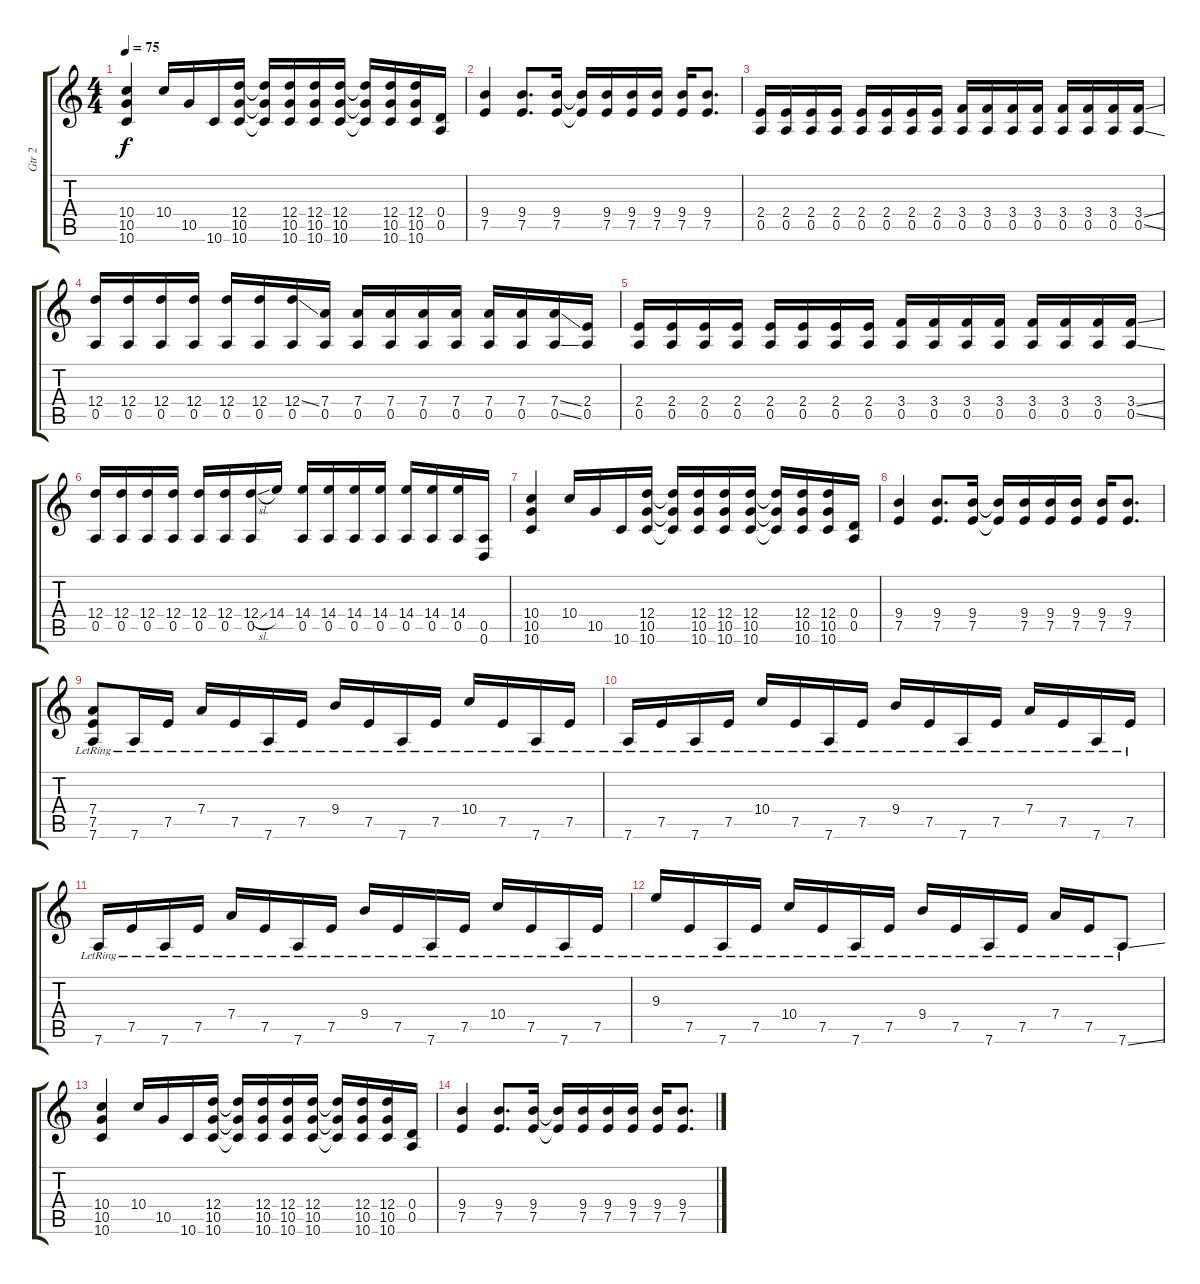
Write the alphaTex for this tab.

\track ("Gtr 2" "Gtr 2") {instrument electricguitarclean}
\staff {score tabs}
\tuning (E4 B3 G3 D3 A2 D2) {hide}
\ts (4 4)
\tempo 75
\clef g2
\ks c
(10.4 10.5 10.6).4{dy f} 10.4.16 10.5.16 10.6.16 (12.4 10.5 10.6).16 (12.4{t} 10.5{t} 10.6{t}).16 (12.4 10.5 10.6).16 (12.4 10.5 10.6).16 (12.4 10.5 10.6).16 (12.4{t} 10.5{t} 10.6{t}).16 (12.4 10.5 10.6).16 (12.4 10.5 10.6).16 (0.4 0.5).16 |
(9.4 7.5).4 (9.4 7.5).8{d} (9.4 7.5).16 (9.4{t} 7.5{t}).16 (9.4 7.5).16 (9.4 7.5).16 (9.4 7.5).16 (9.4 7.5).16 (9.4 7.5).8{d} |
(2.4 0.5).16 (2.4 0.5).16 (2.4 0.5).16 (2.4 0.5).16 (2.4 0.5).16 (2.4 0.5).16 (2.4 0.5).16 (2.4 0.5).16 (3.4 0.5).16 (3.4 0.5).16 (3.4 0.5).16 (3.4 0.5).16 (3.4 0.5).16 (3.4 0.5).16 (3.4 0.5).16 (3.4{ss} 0.5{ss}).16 |
(12.4 0.5).16 (12.4 0.5).16 (12.4 0.5).16 (12.4 0.5).16 (12.4 0.5).16 (12.4 0.5).16 (12.4{ss} 0.5).16 (7.4 0.5).16 (7.4 0.5).16 (7.4 0.5).16 (7.4 0.5).16 (7.4 0.5).16 (7.4 0.5).16 (7.4 0.5).16 (7.4{ss} 0.5{ss}).16 (2.4 0.5).16 |
(2.4 0.5).16 (2.4 0.5).16 (2.4 0.5).16 (2.4 0.5).16 (2.4 0.5).16 (2.4 0.5).16 (2.4 0.5).16 (2.4 0.5).16 (3.4 0.5).16 (3.4 0.5).16 (3.4 0.5).16 (3.4 0.5).16 (3.4 0.5).16 (3.4 0.5).16 (3.4 0.5).16 (3.4{ss} 0.5{ss}).16 |
(12.4 0.5).16 (12.4 0.5).16 (12.4 0.5).16 (12.4 0.5).16 (12.4 0.5).16 (12.4 0.5).16 (12.4{sl} 0.5).16 14.4.16 (14.4 0.5).16 (14.4 0.5).16 (14.4 0.5).16 (14.4 0.5).16 (14.4 0.5).16 (14.4 0.5).16 (14.4 0.5).16 (0.5 0.6).16 |
(10.4 10.5 10.6).4 10.4.16 10.5.16 10.6.16 (12.4 10.5 10.6).16 (12.4{t} 10.5{t} 10.6{t}).16 (12.4 10.5 10.6).16 (12.4 10.5 10.6).16 (12.4 10.5 10.6).16 (12.4{t} 10.5{t} 10.6{t}).16 (12.4 10.5 10.6).16 (12.4 10.5 10.6).16 (0.4 0.5).16 |
(9.4 7.5).4 (9.4 7.5).8{d} (9.4 7.5).16 (9.4{t} 7.5{t}).16 (9.4 7.5).16 (9.4 7.5).16 (9.4 7.5).16 (9.4 7.5).16 (9.4 7.5).8{d} |
(7.4{lr} 7.5{lr} 7.6{lr}).8 7.6{lr}.16 7.5{lr}.16 7.4{lr}.16 7.5{lr}.16 7.6{lr}.16 7.5{lr}.16 9.4{lr}.16 7.5{lr}.16 7.6{lr}.16 7.5{lr}.16 10.4{lr}.16 7.5{lr}.16 7.6{lr}.16 7.5{lr}.16 |
7.6{lr}.16 7.5{lr}.16 7.6{lr}.16 7.5{lr}.16 10.4{lr}.16 7.5{lr}.16 7.6{lr}.16 7.5{lr}.16 9.4{lr}.16 7.5{lr}.16 7.6{lr}.16 7.5{lr}.16 7.4{lr}.16 7.5{lr}.16 7.6{lr}.16 7.5{lr}.16 |
7.6{lr}.16 7.5{lr}.16 7.6{lr}.16 7.5{lr}.16 7.4{lr}.16 7.5{lr}.16 7.6{lr}.16 7.5{lr}.16 9.4{lr}.16 7.5{lr}.16 7.6{lr}.16 7.5{lr}.16 10.4{lr}.16 7.5{lr}.16 7.6{lr}.16 7.5{lr}.16 |
9.3{lr}.16 7.5{lr}.16 7.6{lr}.16 7.5{lr}.16 10.4{lr}.16 7.5{lr}.16 7.6{lr}.16 7.5{lr}.16 9.4{lr}.16 7.5{lr}.16 7.6{lr}.16 7.5{lr}.16 7.4{lr}.16 7.5{lr}.16 7.6{ss lr}.8 |
(10.4 10.5 10.6).4 10.4.16 10.5.16 10.6.16 (12.4 10.5 10.6).16 (12.4{t} 10.5{t} 10.6{t}).16 (12.4 10.5 10.6).16 (12.4 10.5 10.6).16 (12.4 10.5 10.6).16 (12.4{t} 10.5{t} 10.6{t}).16 (12.4 10.5 10.6).16 (12.4 10.5 10.6).16 (0.4 0.5).16 |
(9.4 7.5).4 (9.4 7.5).8{d} (9.4 7.5).16 (9.4{t} 7.5{t}).16 (9.4 7.5).16 (9.4 7.5).16 (9.4 7.5).16 (9.4 7.5).16 (9.4 7.5).8{d}
